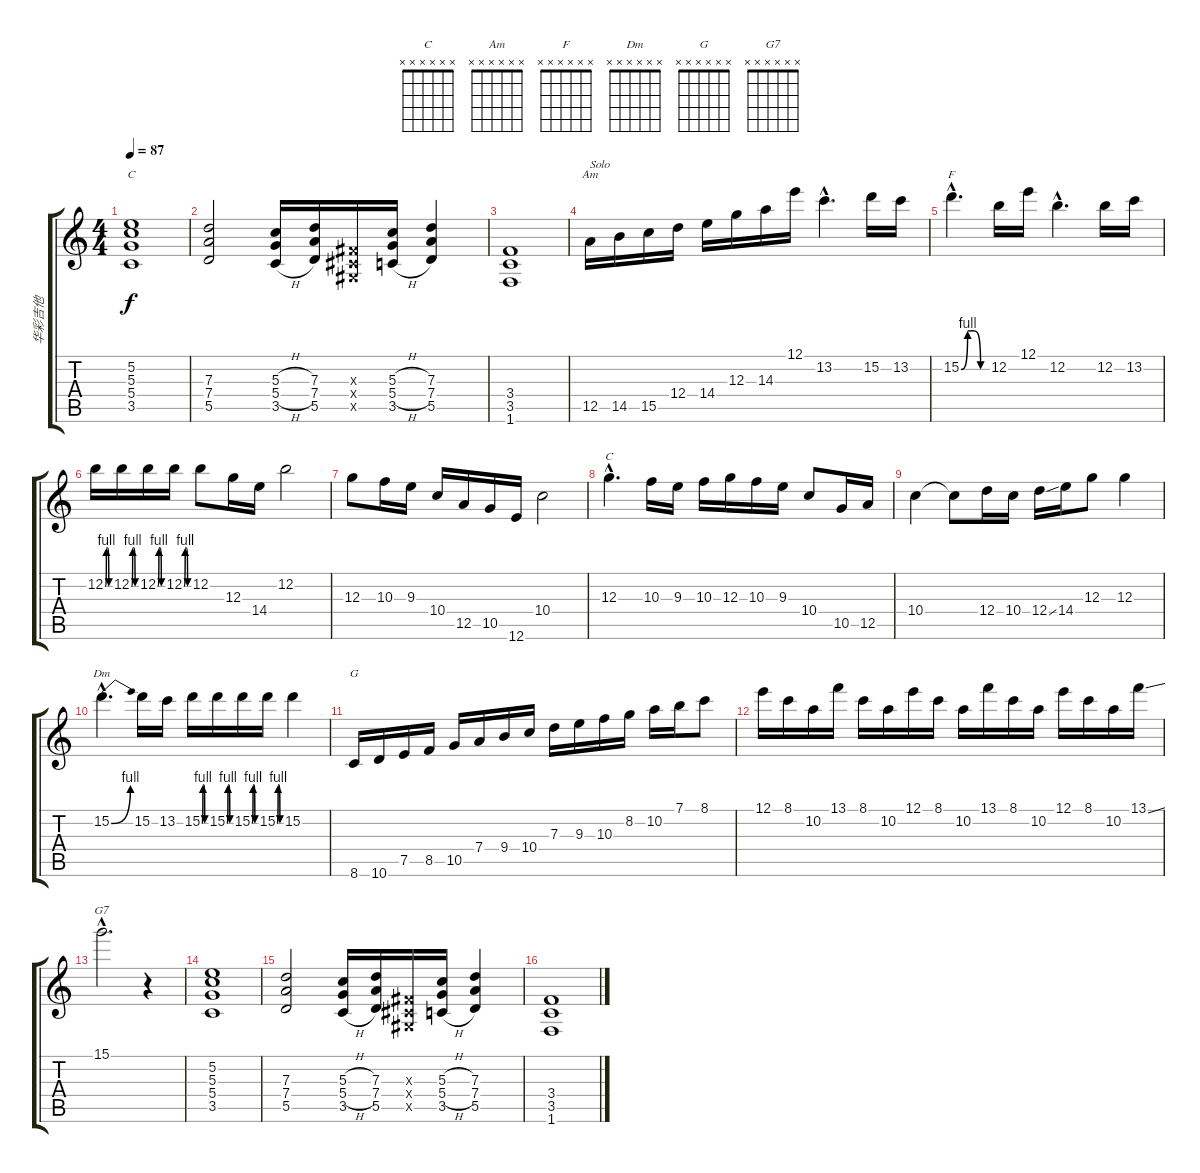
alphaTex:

\track ("华彩吉他" "华彩吉他") {instrument overdrivenguitar}
\staff {score tabs}
\tuning (E4 B3 G3 D3 A2 E2) {hide}
\chord ("C" 3 5 5 5 3 x) {barre 3}
\chord ("Am" x x x x x x)
\chord ("F" x x x x x x)
\chord ("C" x x x x x x)
\chord ("Dm" x x x x x x)
\chord ("G" x x x x x x)
\chord ("G7" x x x x x x)
\ts (4 4)
\tempo 87
\clef g2
\ks c
(5.2 5.3 5.4 3.5).1{ch "C" dy f} |
(7.3 7.4 5.5).2 (5.3{h} 5.4{h} 3.5{h}).16 (7.3 7.4 5.5).16 (-1.3{x} -1.4{x} -1.5{x}).16 (5.3{h} 5.4{h} 3.5{h}).16 (7.3 7.4 5.5).4 |
(3.4 3.5 1.6).1 |
12.5.16{ch "Am" txt "Solo"} 14.5.16 15.5.16 12.4.16 14.4.16 12.3.16 14.3.16 12.1.16 13.2{hac}.4{d} 15.2.16 13.2.16 |
15.2{be (custom 0 0 15 4 30 4 45 0 60 0) hac}.4{d ch "F"} 12.2.16 12.1.16 12.2{hac}.4{d} 12.2.16 13.2.16 |
12.2{be (custom 0 0 15 4 30 4 45 0 60 0)}.16 12.2{be (custom 0 0 15 4 30 4 45 0 60 0)}.16 12.2{be (custom 0 0 15 4 30 4 45 0 60 0)}.16 12.2{be (custom 0 0 15 4 30 4 45 0 60 0)}.16 12.2.8 12.3.16 14.4.16 12.2.2 |
12.3.8 10.3.16 9.3.16 10.4.16 12.5.16 10.5.16 12.6.16 10.4.2 |
12.3{hac}.4{d ch "C"} 10.3.16 9.3.16 10.3.16 12.3.16 10.3.16 9.3.16 10.4.8 10.5.16 12.5.16 |
10.4.4 10.4{t}.8 12.4.16 10.4.16 12.4{ss}.16 14.4.16 12.3.8 12.3.4 |
15.2{be (bend 0 0 60 4) hac}.4{d ch "Dm"} 15.2.16 13.2.16 15.2{be (custom 0 0 15 4 30 4 45 0 60 0)}.16 15.2{be (custom 0 0 15 4 30 4 45 0 60 0)}.16 15.2{be (custom 0 0 15 4 30 4 45 0 60 0)}.16 15.2{be (custom 0 0 15 4 30 4 45 0 60 0)}.16 15.2.4 |
8.6.16{ch "G"} 10.6.16 7.5.16 8.5.16 10.5.16 7.4.16 9.4.16 10.4.16 7.3.16 9.3.16 10.3.16 8.2.16 10.2.16 7.1.16 8.1.8 |
12.1.16 8.1.16 10.2.16 13.1.16 8.1.16 10.2.16 12.1.16 8.1.16 10.2.16 13.1.16 8.1.16 10.2.16 12.1.16 8.1.16 10.2.16 13.1{ss}.16 |
15.1{hac}.2{d ch "G7"} r.4 |
(5.2 5.3 5.4 3.5).1 |
(7.3 7.4 5.5).2 (5.3{h} 5.4{h} 3.5{h}).16 (7.3 7.4 5.5).16 (-1.3{x} -1.4{x} -1.5{x}).16 (5.3{h} 5.4{h} 3.5{h}).16 (7.3 7.4 5.5).4 |
(3.4 3.5 1.6).1
